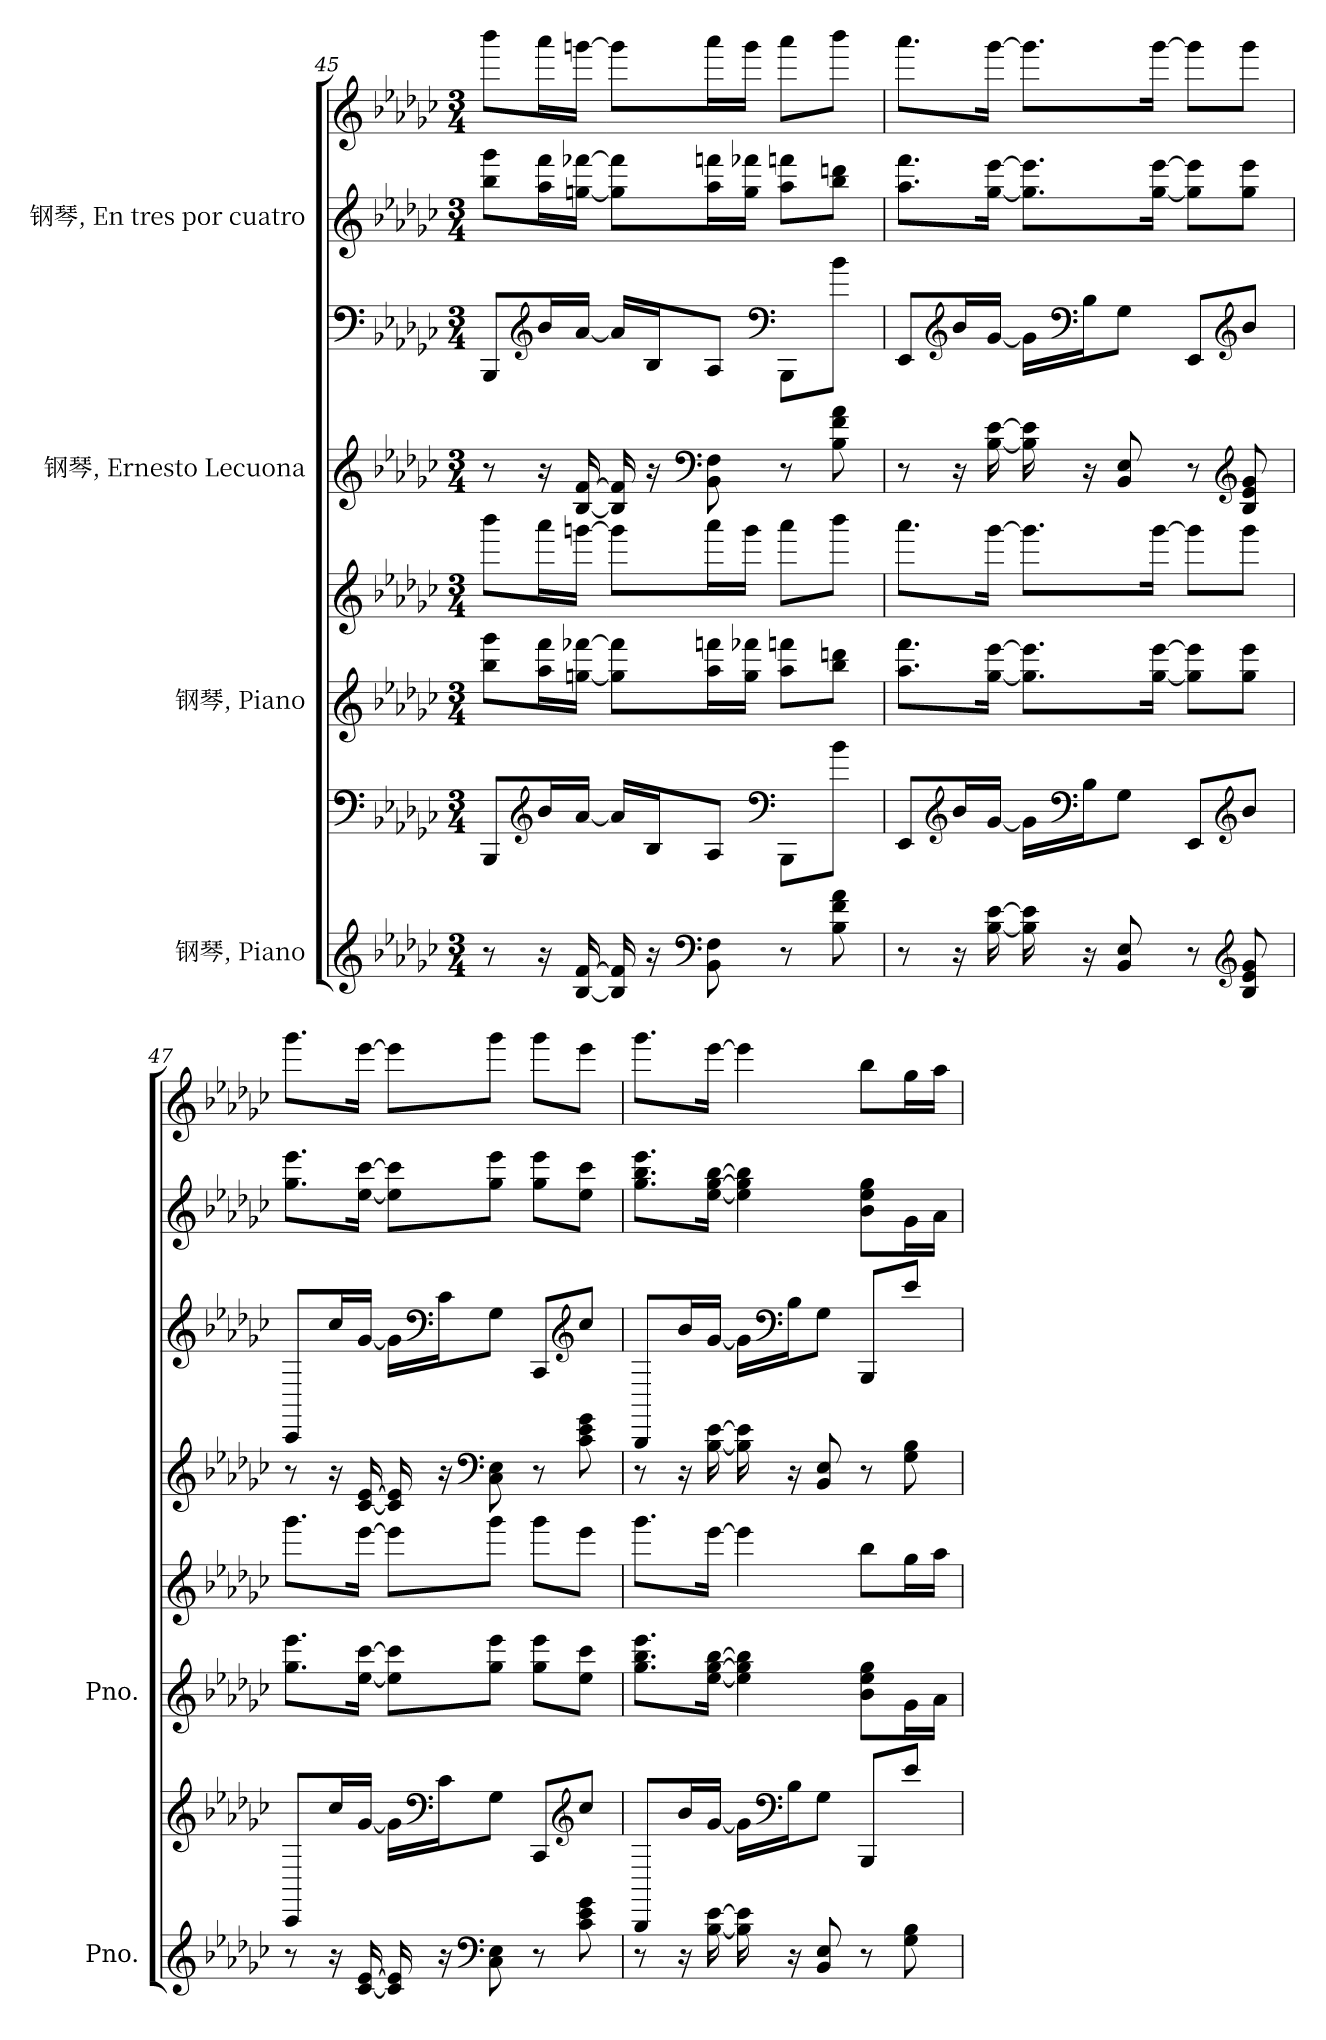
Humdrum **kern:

**kern	**kern	**kern	**kern	**kern	**kern	**kern	**kern
*part4	*part4	*part3	*part3	*part2	*part2	*part1	*part1
*staff8	*staff7	*staff6	*staff5	*staff4	*staff3	*staff2	*staff1
*I"钢琴, Piano	*	*I"钢琴, Piano	*	*I"钢琴, Ernesto Lecuona	*	*I"钢琴, En tres por cuatro	*
*I'Pno.	*	*I'Pno.	*	*	*	*	*
!!LO:PB:g=z
*clefG2	*clefF4	*clefG2	*clefG2	*clefG2	*clefF4	*clefG2	*clefG2
*k[b-e-a-d-g-c-]	*k[b-e-a-d-g-c-]	*k[b-e-a-d-g-c-]	*k[b-e-a-d-g-c-]	*k[b-e-a-d-g-c-]	*k[b-e-a-d-g-c-]	*k[b-e-a-d-g-c-]	*k[b-e-a-d-g-c-]
*M3/4	*M3/4	*M3/4	*M3/4	*M3/4	*M3/4	*M3/4	*M3/4
=45	=45	=45	=45	=45	=45	=45	=45
8r	8BBB-/L	8bb-\ 8ggg-\L	8bbb-\L	8r	8BBB-/L	8bb-\ 8ggg-\L	8bbb-\L
*	*clefG2	*	*	*	*clefG2	*	*
16r	16b-/L	16aa-\ 16fff\L	16aaa-\L	16r	16b-/L	16aa-\ 16fff\L	16aaa-\L
[16B-/ [16f/	[16a-/JJ	[16ggn\ [16fff-X\JJ	[16gggn\JJ	[16B-/ [16f/	[16a-/JJ	[16ggn\ [16fff-X\JJ	[16gggn\JJ
16B-/] 16f/]	16a-/LL]	8gg\] 8fff-\]L	8ggg\L]	16B-/] 16f/]	16a-/LL]	8gg\] 8fff-\]L	8ggg\L]
16r	16B-/J	.	.	16r	16B-/J	.	.
*clefF4	*	*	*	*clefF4	*	*	*
8BB-\ 8F\	8A-/J	16aa-\ 16fffn\L	16aaa-\L	8BB-\ 8F\	8A-/J	16aa-\ 16fffn\L	16aaa-\L
.	.	16gg\ 16fff-X\JJ	16ggg\JJ	.	.	16gg\ 16fff-X\JJ	16ggg\JJ
*	*clefF4	*	*	*	*clefF4	*	*
8r	8BBB-\L	8aa-\ 8fffn\L	8aaa-\L	8r	8BBB-\L	8aa-\ 8fffn\L	8aaa-\L
8B-\ 8f\ 8a-\	8b-\J	8bb-\ 8dddn\J	8bbb-\J	8B-\ 8f\ 8a-\	8b-\J	8bb-\ 8dddn\J	8bbb-\J
=46	=46	=46	=46	=46	=46	=46	=46
8r	8EE-/L	8.aa-\ 8.fff\L	8.aaa-\L	8r	8EE-/L	8.aa-\ 8.fff\L	8.aaa-\L
*	*clefG2	*	*	*	*clefG2	*	*
16r	16b-/L	.	.	16r	16b-/L	.	.
[16B-\ [16e-\	[16g-/JJ	[16gg-\ [16eee-\Jk	[16ggg-\Jk	[16B-\ [16e-\	[16g-/JJ	[16gg-\ [16eee-\Jk	[16ggg-\Jk
16B-\] 16e-\]	16g-\LL]	8.gg-\] 8.eee-\]L	8.ggg-\L]	16B-\] 16e-\]	16g-\LL]	8.gg-\] 8.eee-\]L	8.ggg-\L]
*	*clefF4	*	*	*	*clefF4	*	*
16r	16B-\J	.	.	16r	16B-\J	.	.
8BB-/ 8E-/	8G-\J	.	.	8BB-/ 8E-/	8G-\J	.	.
.	.	[16gg-\ [16eee-\Jk	[16ggg-\Jk	.	.	[16gg-\ [16eee-\Jk	[16ggg-\Jk
8r	8EE-/L	8gg-\] 8eee-\]L	8ggg-\L]	8r	8EE-/L	8gg-\] 8eee-\]L	8ggg-\L]
*clefG2	*clefG2	*	*	*clefG2	*clefG2	*	*
8B-/ 8e-/ 8g-/	8b-/J	8gg-\ 8eee-\J	8ggg-\J	8B-/ 8e-/ 8g-/	8b-/J	8gg-\ 8eee-\J	8ggg-\J
!!LO:PB:g=z
=47	=47	=47	=47	=47	=47	=47	=47
8r	8CC-/L	8.gg-\ 8.eee-\L	8.ggg-\L	8r	8CC-/L	8.gg-\ 8.eee-\L	8.ggg-\L
16r	16cc-/L	.	.	16r	16cc-/L	.	.
[16c-/ [16e-/	[16g-/JJ	[16ee-\ [16ccc-\Jk	[16eee-\Jk	[16c-/ [16e-/	[16g-/JJ	[16ee-\ [16ccc-\Jk	[16eee-\Jk
16c-/] 16e-/]	16g-\LL]	8ee-\] 8ccc-\]L	8eee-\L]	16c-/] 16e-/]	16g-\LL]	8ee-\] 8ccc-\]L	8eee-\L]
*	*clefF4	*	*	*	*clefF4	*	*
16r	16c-\J	.	.	16r	16c-\J	.	.
*clefF4	*	*	*	*clefF4	*	*	*
8C-\ 8E-\	8G-\J	8gg-\ 8eee-\J	8ggg-\J	8C-\ 8E-\	8G-\J	8gg-\ 8eee-\J	8ggg-\J
8r	8CC-/L	8gg-\ 8eee-\L	8ggg-\L	8r	8CC-/L	8gg-\ 8eee-\L	8ggg-\L
*	*clefG2	*	*	*	*clefG2	*	*
8c-\ 8e-\ 8g-\	8cc-/J	8ee-\ 8ccc-\J	8eee-\J	8c-\ 8e-\ 8g-\	8cc-/J	8ee-\ 8ccc-\J	8eee-\J
=48	=48	=48	=48	=48	=48	=48	=48
8r	8BBB-/L	8.gg-\ 8.bb-\ 8.eee-\L	8.ggg-\L	8r	8BBB-/L	8.gg-\ 8.bb-\ 8.eee-\L	8.ggg-\L
16r	16b-/L	.	.	16r	16b-/L	.	.
[16B-\ [16e-\	[16g-/JJ	[16ee-\ [16gg-\ [16bb-\Jk	[16eee-\Jk	[16B-\ [16e-\	[16g-/JJ	[16ee-\ [16gg-\ [16bb-\Jk	[16eee-\Jk
16B-\] 16e-\]	16g-\LL]	4ee-\] 4gg-\] 4bb-\]	4eee-\]	16B-\] 16e-\]	16g-\LL]	4ee-\] 4gg-\] 4bb-\]	4eee-\]
*	*clefF4	*	*	*	*clefF4	*	*
16r	16B-\J	.	.	16r	16B-\J	.	.
8BB-/ 8E-/	8G-\J	.	.	8BB-/ 8E-/	8G-\J	.	.
8r	8BBB-/L	8b-\ 8ee-\ 8gg-\L	8bb-\L	8r	8BBB-/L	8b-\ 8ee-\ 8gg-\L	8bb-\L
8G-\ 8B-\	8e-/J	16g-\L	16gg-\L	8G-\ 8B-\	8e-/J	16g-\L	16gg-\L
.	.	16a-\JJ	16aa-\JJ	.	.	16a-\JJ	16aa-\JJ
=	=	=	=	=	=	=	=
*-	*-	*-	*-	*-	*-	*-	*-
